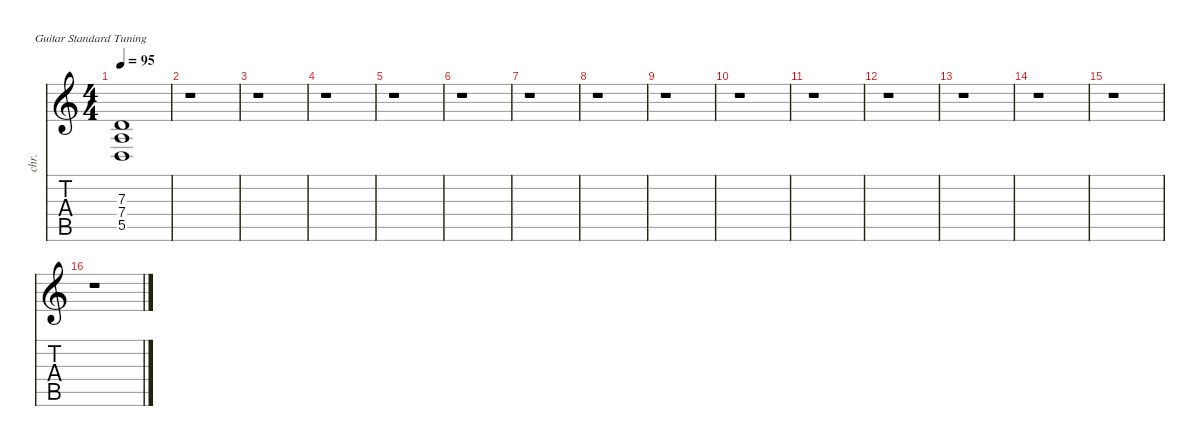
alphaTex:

\defaultSystemsLayout 4
\hideDynamics
\bracketExtendMode nobrackets
\otherSystemsTrackNameOrientation horizontal
\track ("Synth" "chr.") {instrument choiraahs}
\staff {score tabs}
\tuning (E4 B3 G3 D3 A2 E2)
\ts (4 4)
\tempo 95
\clef g2
\ks c
(7.3{t} 7.4{t} 5.5{t}).1{dy f} |
r.1 |
r.1 |
r.1 |
r.1 |
r.1 |
r.1 |
r.1 |
r.1 |
r.1 |
r.1 |
r.1 |
r.1 |
r.1 |
r.1 |
r.1
